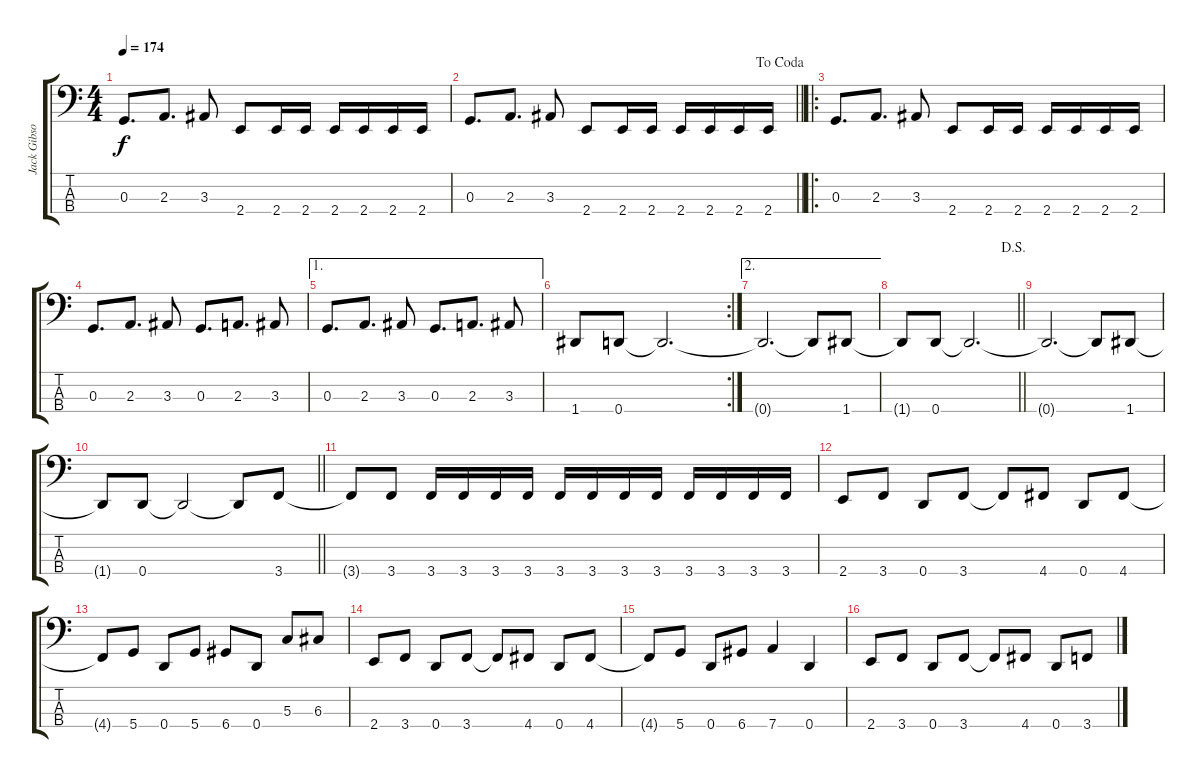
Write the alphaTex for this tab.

\track ("Jack Gibson" "Jack Gibso") {instrument electricbassfinger}
\staff {score tabs}
\tuning (F2 C2 G1 D1) {hide}
\ts (4 4)
\tempo 174
\clef f4
\ks c
0.3.8{d dy f} 2.3.8{d} 3.3.8 2.4.8 2.4.16 2.4.16 2.4.16 2.4.16 2.4.16 2.4.16 |
\jump dacoda
\barLineRight lightlight
0.3.8{d} 2.3.8{d} 3.3.8 2.4.8 2.4.16 2.4.16 2.4.16 2.4.16 2.4.16 2.4.16 |
\ro
0.3.8{d} 2.3.8{d} 3.3.8 2.4.8 2.4.16 2.4.16 2.4.16 2.4.16 2.4.16 2.4.16 |
0.3.8{d} 2.3.8{d} 3.3.8 0.3.8{d} 2.3.8{d} 3.3.8 |
\ae 1
0.3.8{d} 2.3.8{d} 3.3.8 0.3.8{d} 2.3.8{d} 3.3.8 |
\rc 2
1.4.8 0.4.8 0.4{t}.2{d} |
\ae 2
0.4{t}.2{d} 0.4{t}.8 1.4.8 |
\jump dalsegno
\barLineRight lightlight
1.4{t}.8 0.4.8 0.4{t}.2{d} |
0.4{t}.2{d} 0.4{t}.8 1.4.8 |
\barLineRight lightlight
1.4{t}.8 0.4.8 0.4{t}.2 0.4{t}.8 3.4.8 |
3.4{t}.8 3.4.8 3.4.16 3.4.16 3.4.16 3.4.16 3.4.16 3.4.16 3.4.16 3.4.16 3.4.16 3.4.16 3.4.16 3.4.16 |
2.4.8 3.4.8 0.4.8 3.4.8 3.4{t}.8 4.4.8 0.4.8 4.4.8 |
4.4{t}.8 5.4.8 0.4.8 5.4.8 6.4.8 0.4.8 5.3.8 6.3.8 |
2.4.8 3.4.8 0.4.8 3.4.8 3.4{t}.8 4.4.8 0.4.8 4.4.8 |
4.4{t}.8 5.4.8 0.4.8 6.4.8 7.4.4 0.4.4 |
2.4.8 3.4.8 0.4.8 3.4.8 3.4{t}.8 4.4.8 0.4.8 3.4.8
